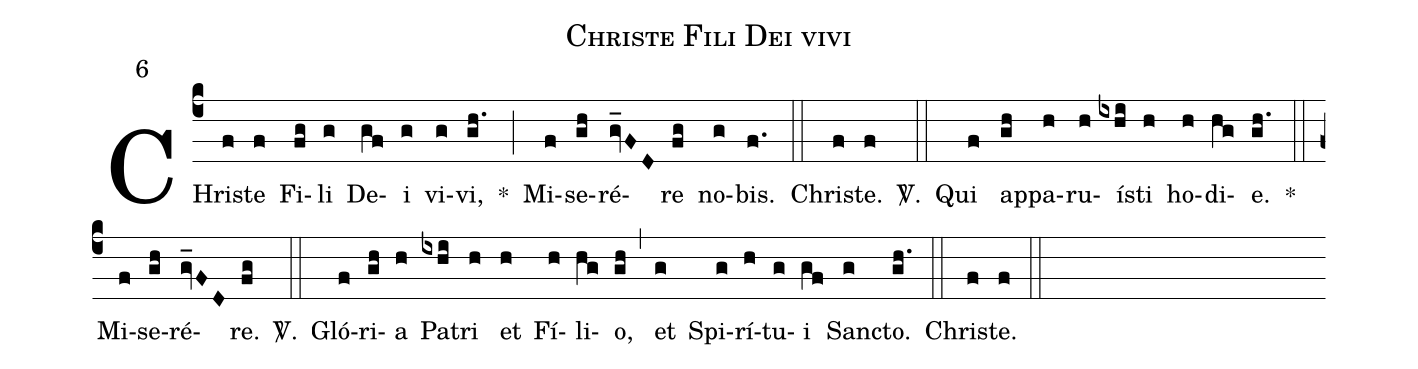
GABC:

name: Christe Fili Dei vivi;
mode: 6;
%%
(c4)
CHri(f)ste(f) Fi(fg)li(g) De(gf)i(g) vi(g)vi,(gh.) *(;)
Mi(f)se(gh)ré(gv_FD)re(fg) no(g)bis.(f.) (::)
Chri(f)ste.(f) <sp>V/</sp>.(::)
Qui(f) ap(gh)pa(h)ru(h)í(ixhi)sti(h) ho(h)di(hg)e.(gh.) *(::)
Mi(f)se(gh)ré(gv_FD)re.(fg) <sp>V/</sp>.(::)
Gló(f)ri(gh)a(h) Pa(ixhi)tri(h) et(h) Fí(h)li(hg)o,(gh) (,)
et(g) Spi(g)rí(h)tu(g)i(gf) San(g)cto.(gh.) (::)
Chri(f)ste.(f) (::)
